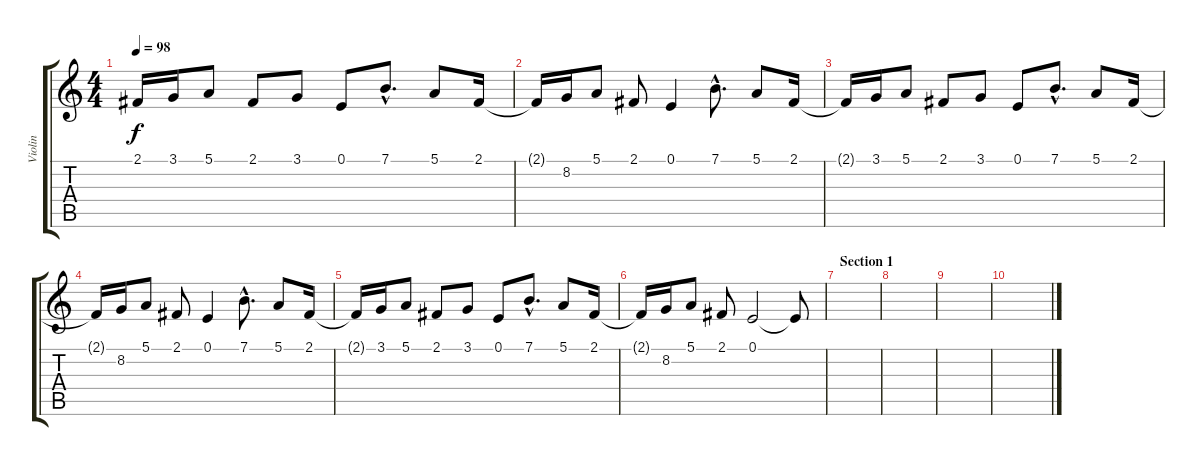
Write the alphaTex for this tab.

\track ("Violin" "Violin") {instrument violin}
\staff {score tabs}
\tuning (E4 B3 G3 D3 A2 E2) {hide}
\ts (4 4)
\tempo 98
\clef g2
\ks c
2.1{t}.16{dy f} 3.1.16{balance 8} 5.1.8 2.1.8 3.1.8 0.1.8 7.1{hac}.8{d} 5.1.8 2.1.16 |
2.1{t}.16 8.2.16 5.1.8 2.1.8 0.1.4 7.1{hac}.8{d} 5.1.8 2.1.16 |
2.1{t}.16 3.1.16 5.1.8 2.1.8 3.1.8 0.1.8 7.1{hac}.8{d} 5.1.8 2.1.16 |
2.1{t}.16 8.2.16 5.1.8 2.1.8 0.1.4 7.1{hac}.8{d} 5.1.8 2.1.16 |
2.1{t}.16 3.1.16 5.1.8 2.1.8 3.1.8 0.1.8 7.1{hac}.8{d} 5.1.8 2.1.16 |
2.1{t}.16 8.2.16 5.1.8 2.1.8 0.1.2 0.1{t}.8 |
\section ("" "Section 1")
|
|
|
\section ("" "")
